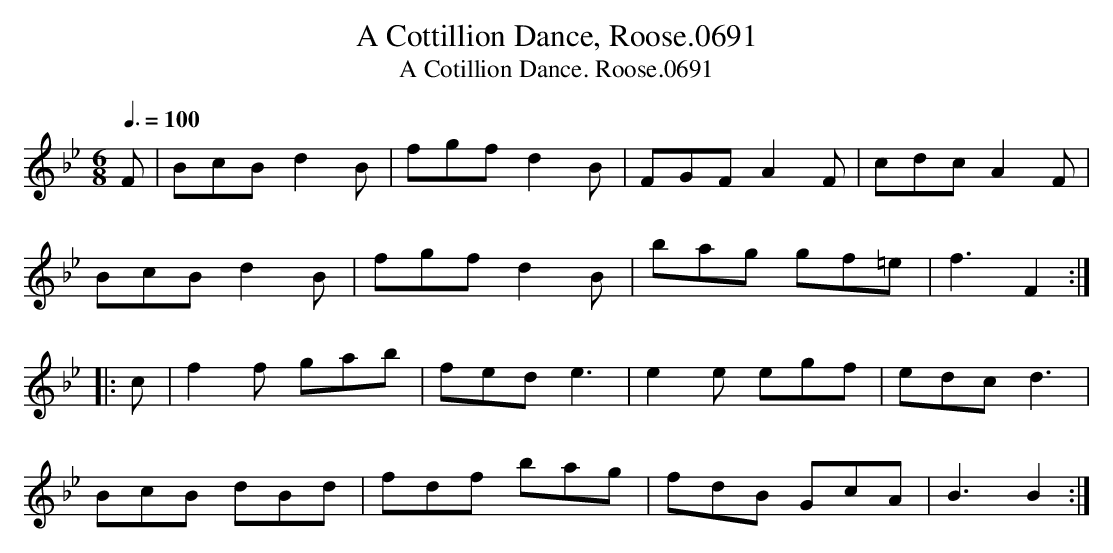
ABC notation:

X:1
T:Cottillion Dance, Roose.0691, A
T:Cotillion Dance. Roose.0691, A
L:1/8
M:6/8
Q:3/8=100
K:Bb
F|BcB d2B|fgf d2B|FGF A2F|cdc A2F|
BcB d2B|fgf d2B|bag gf=e|f3 F2:|
|:c|f2f gab|fed e3|e2e egf|edc d3|
BcB dBd|fdf bag|fdB GcA|B3 B2:|
